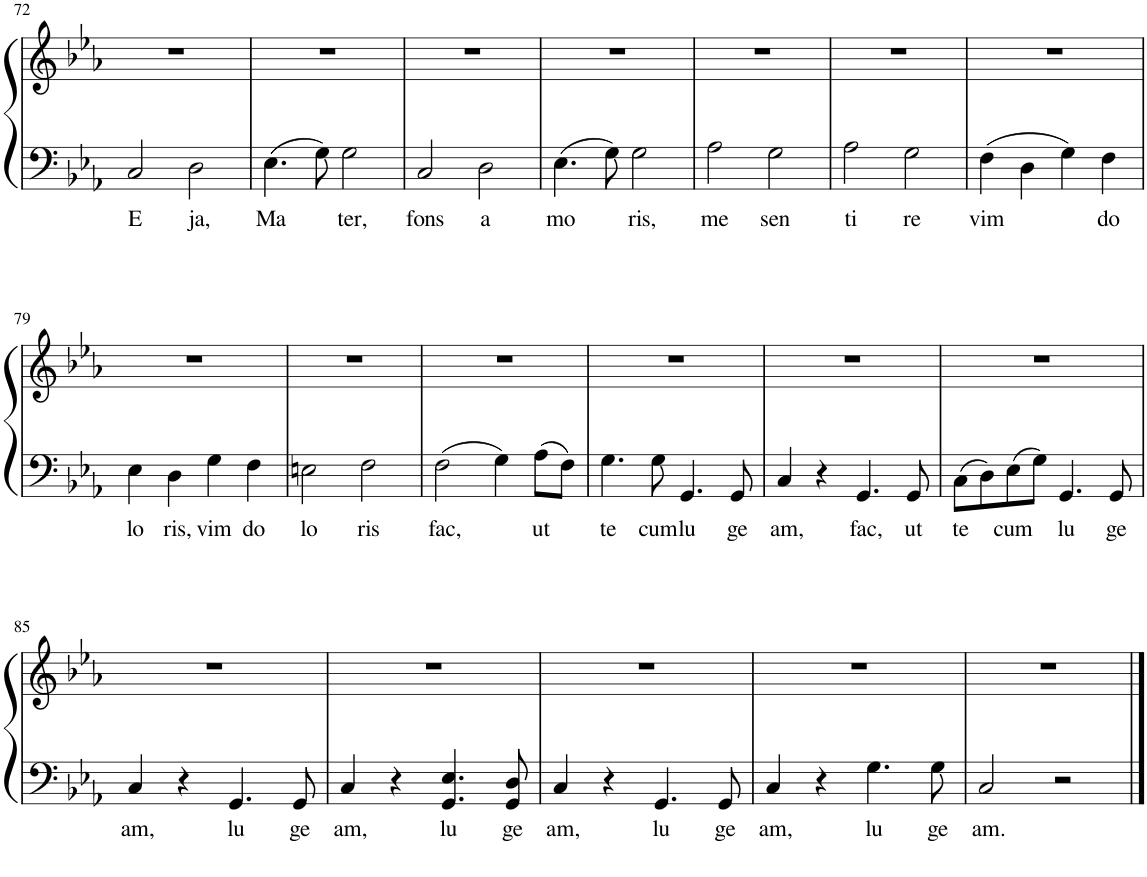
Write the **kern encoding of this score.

**kern	**text	**kern
*part1	*part1	*part1
*staff2	*staff2	*staff1
*I"Piano	*	*
*I'Pno.	*	*
!!LO:PB:g=z
*clefF4	*	*clefG2
*k[b-e-a-]	*	*k[b-e-a-]
*M4/4	*	*M4/4
*met(c)	*	*met(c)
=72	=72	=72
!	!LO:LY:b	!
2C/	E	1r
!	!LO:LY:b	!
2D\	ja,	.
=73	=73	=73
!	!LO:LY:b	!
4.E-\	Ma	1r
8G\	.	.
!	!LO:LY:b	!
2G\	ter,	.
=74	=74	=74
!	!LO:LY:b	!
2C/	fons	1r
!	!LO:LY:b	!
2D\	a	.
=75	=75	=75
!	!LO:LY:b	!
4.E-\	mo	1r
8G\	.	.
!	!LO:LY:b	!
2G\	ris,	.
=76	=76	=76
!	!LO:LY:b	!
2A-\	me	1r
!	!LO:LY:b	!
2G\	sen	.
=77	=77	=77
!	!LO:LY:b	!
2A-\	ti	1r
!	!LO:LY:b	!
2G\	re	.
=78	=78	=78
!	!LO:LY:b	!
4F\	vim	1r
4D\	.	.
4G\	.	.
!	!LO:LY:b	!
4F\	do	.
!!LO:LB:g=z
=79	=79	=79
!	!LO:LY:b	!
4E-\	lo	1r
!	!LO:LY:b	!
4D\	ris,	.
!	!LO:LY:b	!
4G\	vim	.
!	!LO:LY:b	!
4F\	do	.
=80	=80	=80
!	!LO:LY:b	!
2En\	lo	1r
!	!LO:LY:b	!
2F\	ris	.
=81	=81	=81
!	!LO:LY:b	!
2F\	fac,	1r
4G\	.	.
!	!LO:LY:b	!
8A-\L	ut	.
8F\J	.	.
=82	=82	=82
!	!LO:LY:b	!
4.G\	te	1r
!	!LO:LY:b	!
8G\	cum	.
!	!LO:LY:b	!
4.GG/	lu	.
!	!LO:LY:b	!
8GG/	ge	.
=83	=83	=83
!	!LO:LY:b	!
4C/	am,	1r
4r	.	.
!	!LO:LY:b	!
4.GG/	fac,	.
!	!LO:LY:b	!
8GG/	ut	.
=84	=84	=84
!	!LO:LY:b	!
8C\L	te	1r
8D\	.	.
!	!LO:LY:b	!
8E-\	cum	.
8G\J	.	.
!	!LO:LY:b	!
4.GG/	lu	.
!	!LO:LY:b	!
8GG/	ge	.
!!LO:LB:g=z
=85	=85	=85
!	!LO:LY:b	!
4C/	am,	1r
4r	.	.
!	!LO:LY:b	!
4.GG/	lu	.
!	!LO:LY:b	!
8GG/	ge	.
=86	=86	=86
!	!LO:LY:b	!
4C/	am,	1r
4r	.	.
!	!LO:LY:b	!
4.GG/ 4.E-/	lu	.
!	!LO:LY:b	!
8GG/ 8D/	ge	.
=87	=87	=87
!	!LO:LY:b	!
4C/	am,	1r
4r	.	.
!	!LO:LY:b	!
4.GG/	lu	.
!	!LO:LY:b	!
8GG/	ge	.
=88	=88	=88
!	!LO:LY:b	!
4C/	am,	1r
4r	.	.
!	!LO:LY:b	!
4.G\	lu	.
!	!LO:LY:b	!
8G\	ge	.
=89	=89	=89
!	!LO:LY:b	!
2C/	am.	1r
2r	.	.
==	==	==
*-	*-	*-
